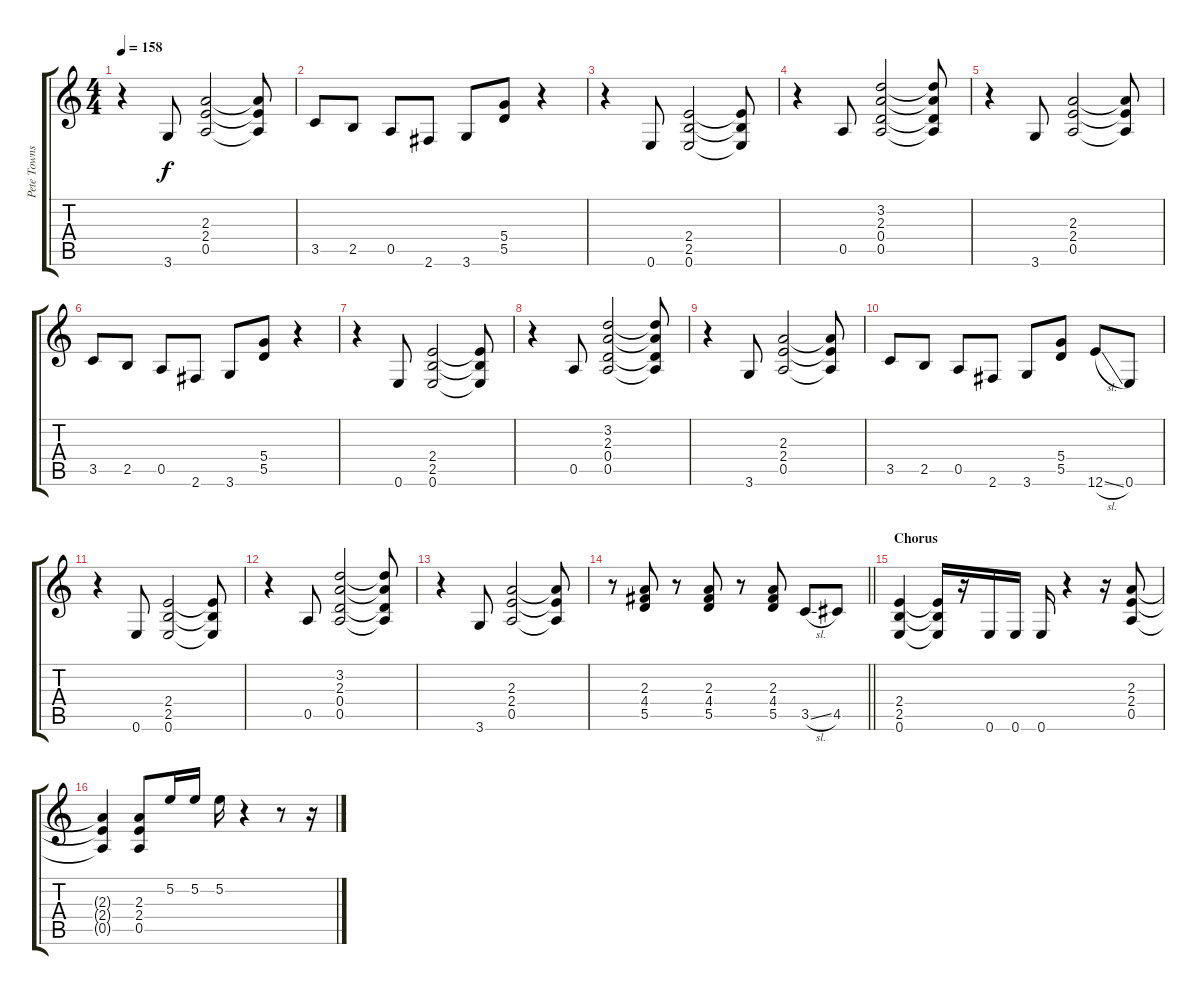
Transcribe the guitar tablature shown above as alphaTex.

\track ("Pete Townshend" "Pete Towns") {instrument overdrivenguitar}
\staff {score tabs}
\tuning (E4 B3 G3 D3 A2 E2) {hide}
\ts (4 4)
\tempo 158
\clef g2
\ks c
r.4{dy f} 3.6.8 (2.3 2.4 0.5).2 (2.3{t} 2.4{t} 0.5{t}).8 |
3.5.8 2.5.8 0.5.8 2.6.8 3.6.8 (5.4 5.5).8 r.4 |
r.4 0.6.8 (2.4 2.5 0.6).2 (2.4{t} 2.5{t} 0.6{t}).8 |
r.4 0.5.8 (3.2 2.3 0.4 0.5).2 (3.2{t} 2.3{t} 0.4{t} 0.5{t}).8 |
r.4 3.6.8 (2.3 2.4 0.5).2 (2.3{t} 2.4{t} 0.5{t}).8 |
3.5.8 2.5.8 0.5.8 2.6.8 3.6.8 (5.4 5.5).8 r.4 |
r.4 0.6.8 (2.4 2.5 0.6).2 (2.4{t} 2.5{t} 0.6{t}).8 |
r.4 0.5.8 (3.2 2.3 0.4 0.5).2 (3.2{t} 2.3{t} 0.4{t} 0.5{t}).8 |
r.4 3.6.8 (2.3 2.4 0.5).2 (2.3{t} 2.4{t} 0.5{t}).8 |
3.5.8 2.5.8 0.5.8 2.6.8 3.6.8 (5.4 5.5).8 12.6{sl}.8 0.6.8 |
r.4 0.6.8 (2.4 2.5 0.6).2 (2.4{t} 2.5{t} 0.6{t}).8 |
r.4 0.5.8 (3.2 2.3 0.4 0.5).2 (3.2{t} 2.3{t} 0.4{t} 0.5{t}).8 |
r.4 3.6.8 (2.3 2.4 0.5).2 (2.3{t} 2.4{t} 0.5{t}).8 |
\barLineRight lightlight
r.8 (2.3 4.4 5.5).8 r.8 (2.3 4.4 5.5).8 r.8 (2.3 4.4 5.5).8 3.5{sl}.8 4.5.8 |
\section ("" "Chorus")
(2.4 2.5 0.6).4 (2.4{t} 2.5{t} 0.6{t}).16 r.16 0.6.16 0.6.16 0.6.16 r.4 r.16 (2.3 2.4 0.5).8 |
(2.3{t} 2.4{t} 0.5{t}).4 (2.3 2.4 0.5).8 5.2.16 5.2.16 5.2.16 r.4 r.8 r.16
